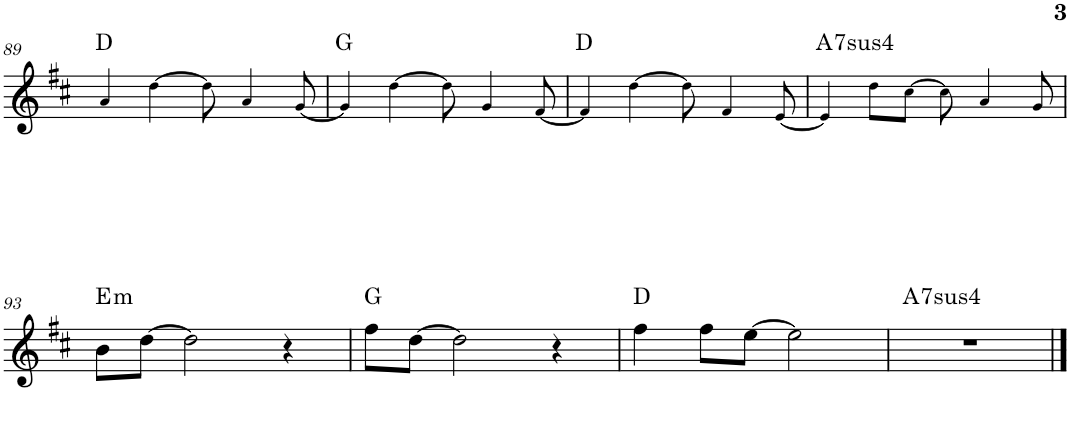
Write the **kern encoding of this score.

**kern	**harte
*part1	*part1
*staff1	*
*I"Piano	*
*I'Pno.	*
!!LO:PB:g=z
*clefG2	*
*k[f#c#]	*
*M4/4	*
=89	=89
4a!/	D:maj
[4dd!\	.
8dd!\]	.
4a!/	.
[8g!/	.
=90	=90
4g!/]	G:maj
[4dd!\	.
8dd!\]	.
4g!/	.
[8f#!/	.
=91	=91
4f#!/]	D:maj
[4dd!\	.
8dd!\]	.
4f#!/	.
[8e!/	.
=92	=92
!	!LO:H:kt=74
4e!/]	A:sus4(7)
8dd!\L	.
[8cc#!\J	.
8cc#!\]	.
4a!/	.
8g!/	.
!!LO:LB:g=z
=93	=93
!	!LO:H:kt=m
8b\L	E:min
[8dd\J	.
2dd\]	.
4r	.
=94	=94
8ff#\L	G:maj
[8dd\J	.
2dd\]	.
4r	.
=95	=95
4ff#\	D:maj
8ff#\L	.
[8ee\J	.
2ee\]	.
=96	=96
!	!LO:H:kt=74
1r	A:sus4(7)
==	==
*-	*-
